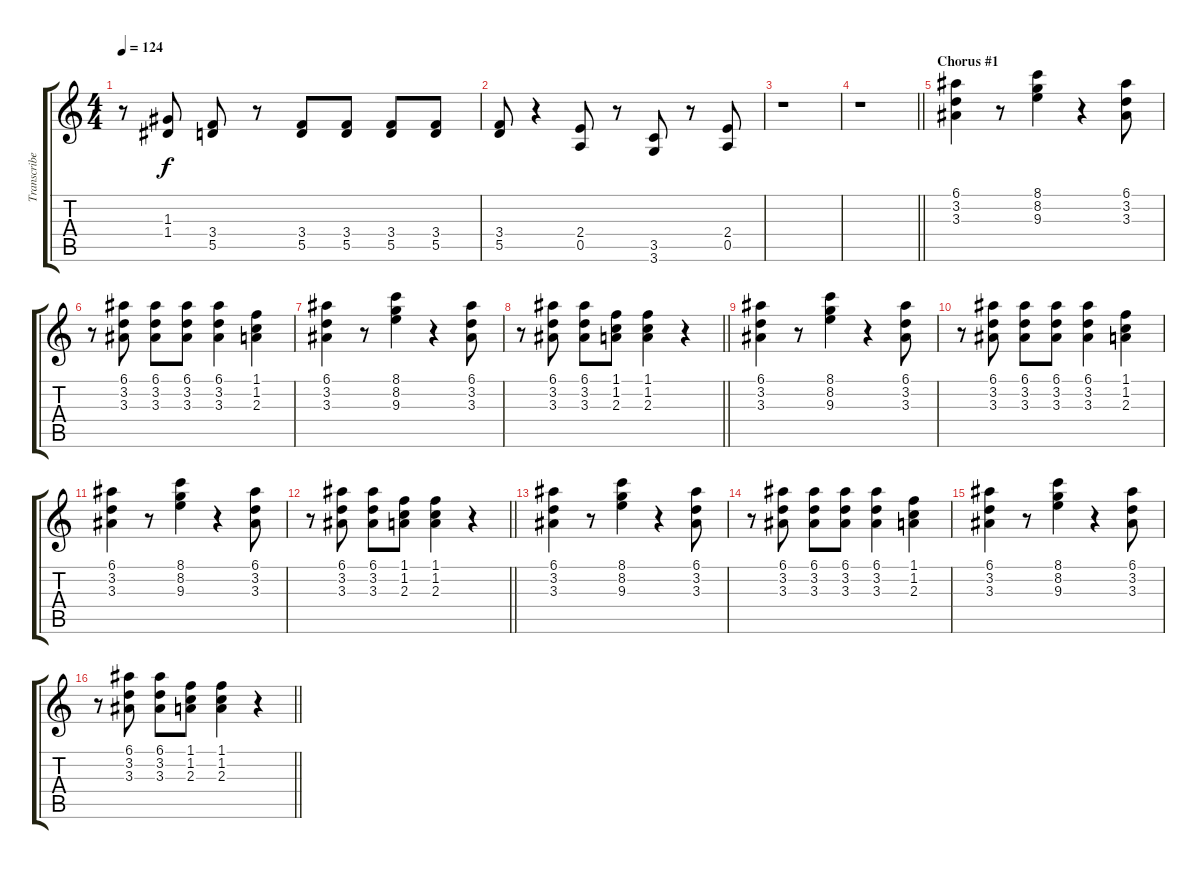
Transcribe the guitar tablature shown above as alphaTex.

\track ("Transcribed Lead Guitar" "Transcribe") {mute instrument acousticguitarsteel}
\staff {score tabs}
\tuning (E4 B3 G3 D3 A2 E2) {hide}
\ts (4 4)
\tempo 124
\clef g2
\ks c
r.8{dy f} (1.3 1.4).8 (3.4 5.5).8 r.8 (3.4 5.5).8 (3.4 5.5).8 (3.4 5.5).8 (3.4 5.5).8 |
(3.4 5.5).8 r.4 (2.4 0.5).8 r.8 (3.5 3.6).8 r.8 (2.4 0.5).8 |
r.1 |
\barLineRight lightlight
r.1 |
\section ("" "Chorus #1")
(6.1 3.2 3.3).4 r.8 (8.1 8.2 9.3).4 r.4 (6.1 3.2 3.3).8 |
r.8 (6.1 3.2 3.3).8 (6.1 3.2 3.3).8 (6.1 3.2 3.3).8 (6.1 3.2 3.3).4 (1.1 1.2 2.3).4 |
(6.1 3.2 3.3).4 r.8 (8.1 8.2 9.3).4 r.4 (6.1 3.2 3.3).8 |
\barLineRight lightlight
r.8 (6.1 3.2 3.3).8 (6.1 3.2 3.3).8 (1.1 1.2 2.3).8 (1.1 1.2 2.3).4 r.4 |
(6.1 3.2 3.3).4 r.8 (8.1 8.2 9.3).4 r.4 (6.1 3.2 3.3).8 |
r.8 (6.1 3.2 3.3).8 (6.1 3.2 3.3).8 (6.1 3.2 3.3).8 (6.1 3.2 3.3).4 (1.1 1.2 2.3).4 |
(6.1 3.2 3.3).4 r.8 (8.1 8.2 9.3).4 r.4 (6.1 3.2 3.3).8 |
\barLineRight lightlight
r.8 (6.1 3.2 3.3).8 (6.1 3.2 3.3).8 (1.1 1.2 2.3).8 (1.1 1.2 2.3).4 r.4 |
(6.1 3.2 3.3).4 r.8 (8.1 8.2 9.3).4 r.4 (6.1 3.2 3.3).8 |
r.8 (6.1 3.2 3.3).8 (6.1 3.2 3.3).8 (6.1 3.2 3.3).8 (6.1 3.2 3.3).4 (1.1 1.2 2.3).4 |
(6.1 3.2 3.3).4 r.8 (8.1 8.2 9.3).4 r.4 (6.1 3.2 3.3).8 |
\barLineRight lightlight
r.8 (6.1 3.2 3.3).8 (6.1 3.2 3.3).8 (1.1 1.2 2.3).8 (1.1 1.2 2.3).4 r.4
